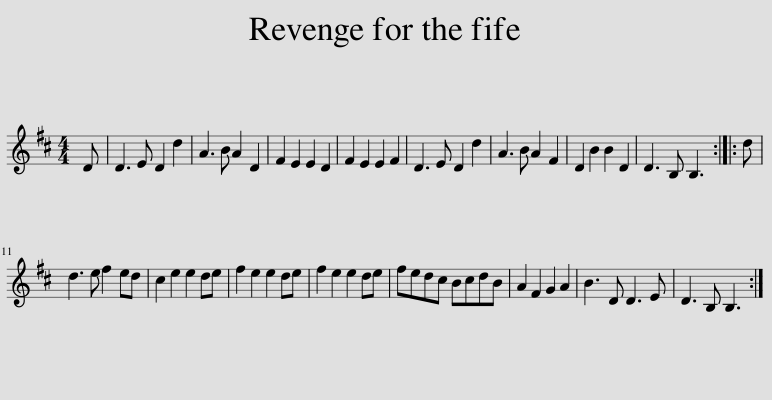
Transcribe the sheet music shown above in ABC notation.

X:1
L:1/8
M:4/4
I:linebreak $
K:D
V:1 treble
V:1
 D | D3 E D2 d2 | A3 B A2 D2 | F2 E2 E2 D2 | F2 E2 E2 F2 | %5
 D3 E D2 d2 | A3 B A2 F2 | D2 B2 B2 D2 | D3 B, B,3 :: d |$ %10
 d3 e f2 ed | c2 e2 e2 de | f2 e2 e2 de | f2 e2 e2 de | fedc BcdB | %15
 A2 F2 G2 A2 | B3 D D3 E | D3 B, B,3 :| %18
